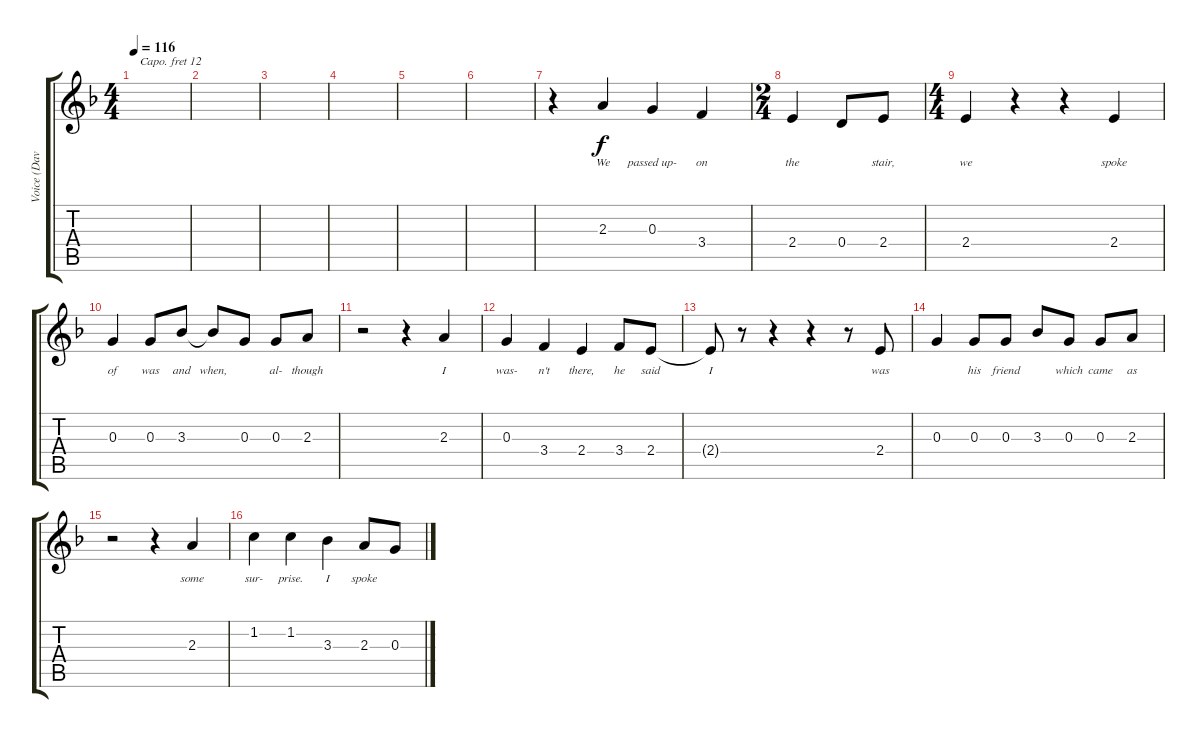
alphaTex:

\track ("Voice (David Bowie)" "Voice (Dav") {instrument oboe}
\staff {score tabs}
\capo 12
\tuning (E4 B3 G3 D3 A2 E2) {hide}
\ts (4 4)
\tempo 116
\clef g2
\ks dminor
|
|
|
|
|
|
r.4 2.3.4{lyrics (0 "We") lyrics (1 "") lyrics (2 "") lyrics (3 "") lyrics (4 "")} 0.3.4{lyrics (0 "passed up-") lyrics (1 "") lyrics (2 "") lyrics (3 "") lyrics (4 "")} 3.4.4{lyrics (0 "on") lyrics (1 "") lyrics (2 "") lyrics (3 "") lyrics (4 "")} |
\ts (2 4)
2.4.4{lyrics (0 "the ") lyrics (1 "") lyrics (2 "") lyrics (3 "") lyrics (4 "")} 0.4.8{lyrics (0 "") lyrics (1 "") lyrics (2 "") lyrics (3 "") lyrics (4 "")} 2.4.8{lyrics (0 "stair,") lyrics (1 "") lyrics (2 "") lyrics (3 "") lyrics (4 "")} |
\ts (4 4)
2.4.4{lyrics (0 "we") lyrics (1 "") lyrics (2 "") lyrics (3 "") lyrics (4 "")} r.4 r.4 2.4.4{lyrics (0 "spoke") lyrics (1 "") lyrics (2 "") lyrics (3 "") lyrics (4 "")} |
0.3.4{lyrics (0 "of") lyrics (1 "") lyrics (2 "") lyrics (3 "") lyrics (4 "")} 0.3.8{lyrics (0 "was") lyrics (1 "") lyrics (2 "") lyrics (3 "") lyrics (4 "")} 3.3.8{lyrics (0 "and") lyrics (1 "") lyrics (2 "") lyrics (3 "") lyrics (4 "")} 3.3{t}.8{lyrics (0 "when,") lyrics (1 "") lyrics (2 "") lyrics (3 "") lyrics (4 "")} 0.3.8{lyrics (0 "") lyrics (1 "") lyrics (2 "") lyrics (3 "") lyrics (4 "")} 0.3.8{lyrics (0 "al-") lyrics (1 "") lyrics (2 "") lyrics (3 "") lyrics (4 "")} 2.3.8{lyrics (0 "though") lyrics (1 "") lyrics (2 "") lyrics (3 "") lyrics (4 "")} |
r.2 r.4 2.3.4{lyrics (0 "I") lyrics (1 "") lyrics (2 "") lyrics (3 "") lyrics (4 "")} |
0.3.4{lyrics (0 "was-") lyrics (1 "") lyrics (2 "") lyrics (3 "") lyrics (4 "")} 3.4.4{lyrics (0 "n't") lyrics (1 "") lyrics (2 "") lyrics (3 "") lyrics (4 "")} 2.4.4{lyrics (0 "there, ") lyrics (1 "") lyrics (2 "") lyrics (3 "") lyrics (4 "")} 3.4.8{lyrics (0 "he") lyrics (1 "") lyrics (2 "") lyrics (3 "") lyrics (4 "")} 2.4.8{lyrics (0 "said") lyrics (1 "") lyrics (2 "") lyrics (3 "") lyrics (4 "")} |
2.4{t}.8{lyrics (0 "I") lyrics (1 "") lyrics (2 "") lyrics (3 "") lyrics (4 "")} r.8 r.4 r.4 r.8 2.4.8{lyrics (0 "was ") lyrics (1 "") lyrics (2 "") lyrics (3 "") lyrics (4 "")} |
0.3.4{lyrics (0 "") lyrics (1 "") lyrics (2 "") lyrics (3 "") lyrics (4 "")} 0.3.8{lyrics (0 "his") lyrics (1 "") lyrics (2 "") lyrics (3 "") lyrics (4 "")} 0.3.8{lyrics (0 "friend") lyrics (1 "") lyrics (2 "") lyrics (3 "") lyrics (4 "")} 3.3.8{lyrics (0 "") lyrics (1 "") lyrics (2 "") lyrics (3 "") lyrics (4 "")} 0.3.8{lyrics (0 "which") lyrics (1 "") lyrics (2 "") lyrics (3 "") lyrics (4 "")} 0.3.8{lyrics (0 "came") lyrics (1 "") lyrics (2 "") lyrics (3 "") lyrics (4 "")} 2.3.8{lyrics (0 "as") lyrics (1 "") lyrics (2 "") lyrics (3 "") lyrics (4 "")} |
r.2 r.4 2.3.4{lyrics (0 "some") lyrics (1 "") lyrics (2 "") lyrics (3 "") lyrics (4 "")} |
1.2.4{lyrics (0 "sur-") lyrics (1 "") lyrics (2 "") lyrics (3 "") lyrics (4 "")} 1.2.4{lyrics (0 "prise. ") lyrics (1 "") lyrics (2 "") lyrics (3 "") lyrics (4 "")} 3.3.4{lyrics (0 "I") lyrics (1 "") lyrics (2 "") lyrics (3 "") lyrics (4 "")} 2.3.8{lyrics (0 "spoke") lyrics (1 "") lyrics (2 "") lyrics (3 "") lyrics (4 "")} 0.3.8{lyrics (0 "") lyrics (1 "") lyrics (2 "") lyrics (3 "") lyrics (4 "")}
